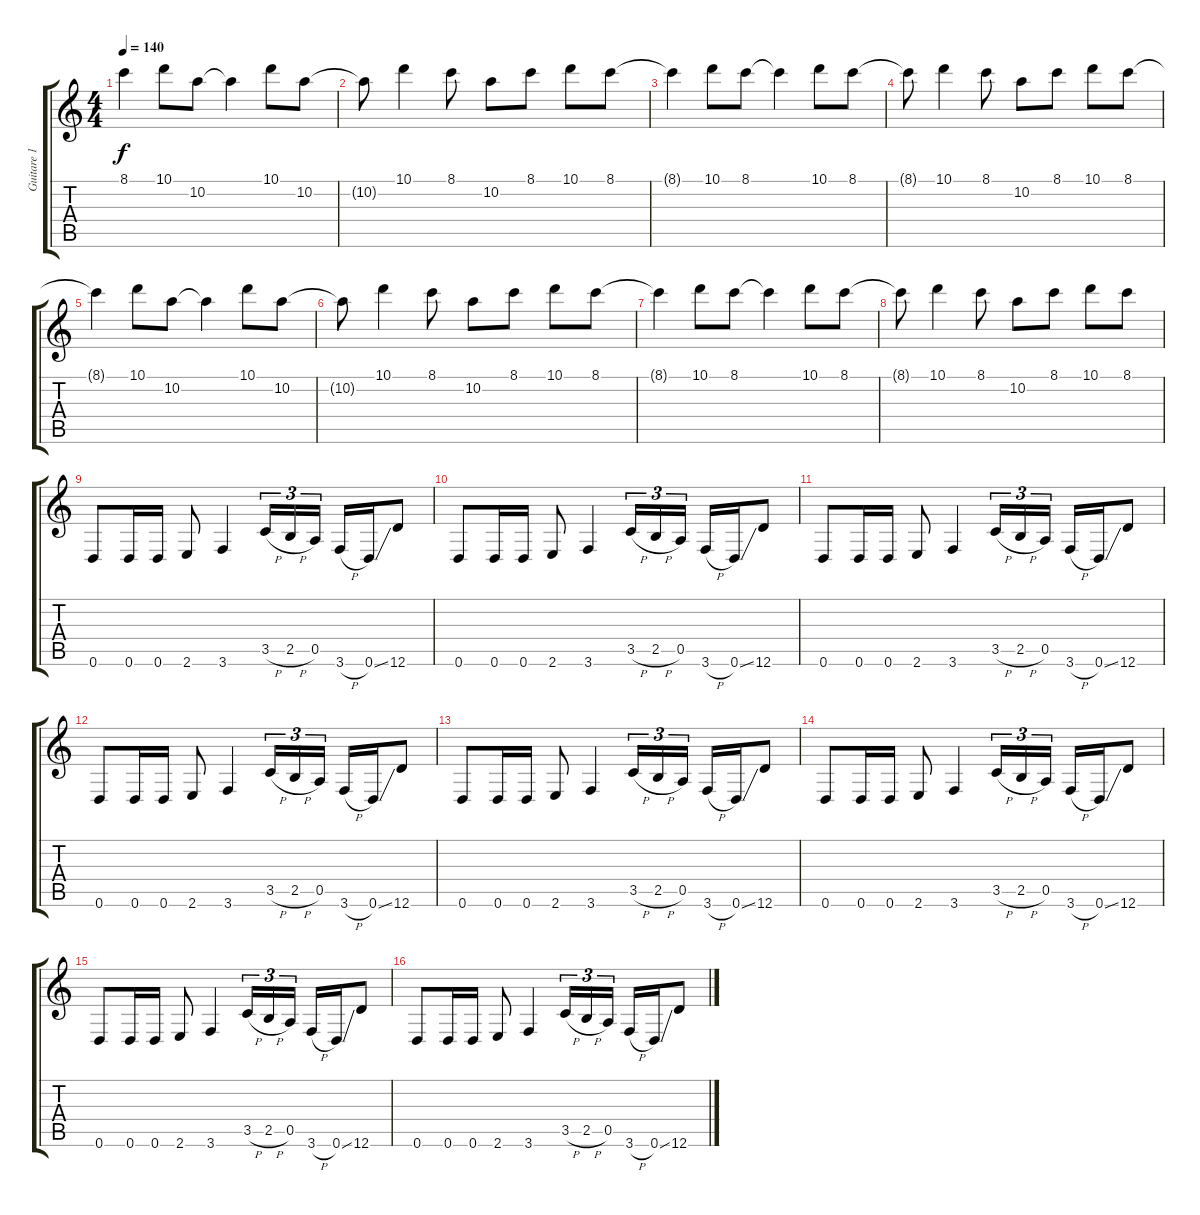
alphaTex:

\track ("Guitare 1" "Guitare 1") {instrument overdrivenguitar}
\staff {score tabs}
\tuning (E4 B3 G3 D3 A2 D2) {hide}
\ts (4 4)
\tempo 140
\clef g2
\ks c
8.1{t}.4{dy f} 10.1.8 10.2.8 10.2{t}.4 10.1.8 10.2.8 |
10.2{t}.8 10.1.4 8.1.8 10.2.8 8.1.8 10.1.8 8.1.8 |
8.1{t}.4 10.1.8 8.1.8 8.1{t}.4 10.1.8 8.1.8 |
8.1{t}.8 10.1.4 8.1.8 10.2.8 8.1.8 10.1.8 8.1.8 |
8.1{t}.4 10.1.8 10.2.8 10.2{t}.4 10.1.8 10.2.8 |
10.2{t}.8 10.1.4 8.1.8 10.2.8 8.1.8 10.1.8 8.1.8 |
8.1{t}.4 10.1.8 8.1.8 8.1{t}.4 10.1.8 8.1.8 |
8.1{t}.8 10.1.4 8.1.8 10.2.8 8.1.8 10.1.8 8.1.8 |
0.6.8 0.6.16 0.6.16 2.6.8 3.6.4 3.5{h}.16{tu (3 2)} 2.5{h}.16{tu (3 2)} 0.5.16{tu (3 2)} 3.6{h}.16 0.6{ss}.16 12.6.8 |
0.6.8 0.6.16 0.6.16 2.6.8 3.6.4 3.5{h}.16{tu (3 2)} 2.5{h}.16{tu (3 2)} 0.5.16{tu (3 2)} 3.6{h}.16 0.6{ss}.16 12.6.8 |
0.6.8 0.6.16 0.6.16 2.6.8 3.6.4 3.5{h}.16{tu (3 2)} 2.5{h}.16{tu (3 2)} 0.5.16{tu (3 2)} 3.6{h}.16 0.6{ss}.16 12.6.8 |
0.6.8 0.6.16 0.6.16 2.6.8 3.6.4 3.5{h}.16{tu (3 2)} 2.5{h}.16{tu (3 2)} 0.5.16{tu (3 2)} 3.6{h}.16 0.6{ss}.16 12.6.8 |
0.6.8 0.6.16 0.6.16 2.6.8 3.6.4 3.5{h}.16{tu (3 2)} 2.5{h}.16{tu (3 2)} 0.5.16{tu (3 2)} 3.6{h}.16 0.6{ss}.16 12.6.8 |
0.6.8 0.6.16 0.6.16 2.6.8 3.6.4 3.5{h}.16{tu (3 2)} 2.5{h}.16{tu (3 2)} 0.5.16{tu (3 2)} 3.6{h}.16 0.6{ss}.16 12.6.8 |
0.6.8 0.6.16 0.6.16 2.6.8 3.6.4 3.5{h}.16{tu (3 2)} 2.5{h}.16{tu (3 2)} 0.5.16{tu (3 2)} 3.6{h}.16 0.6{ss}.16 12.6.8 |
0.6.8 0.6.16 0.6.16 2.6.8 3.6.4 3.5{h}.16{tu (3 2)} 2.5{h}.16{tu (3 2)} 0.5.16{tu (3 2)} 3.6{h}.16 0.6{ss}.16 12.6.8
